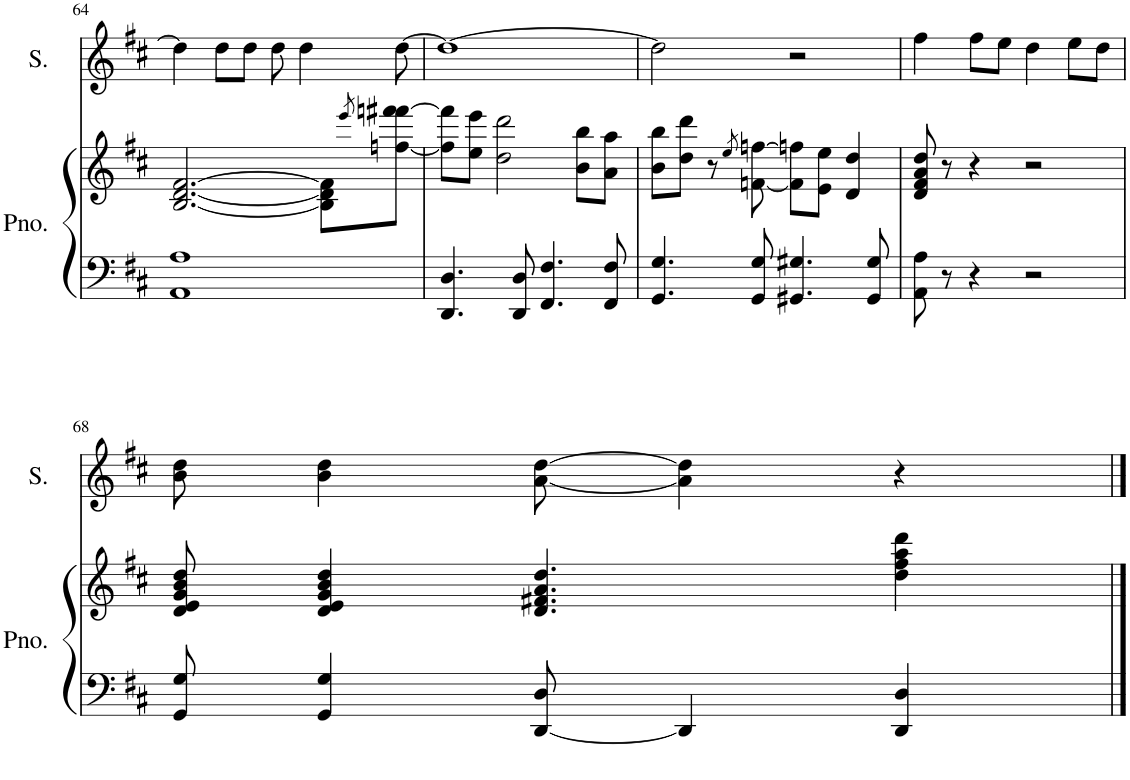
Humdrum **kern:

**kern	**kern	**kern
*part2	*part2	*part1
*staff3	*staff2	*staff1
*I"Piano	*	*I"Soprano
*I'Pno.	*	*I'S.
!!LO:PB:g=z
*clefF4	*clefG2	*clefG2
*k[f#c#]	*k[f#c#]	*k[f#c#]
*M4/4	*M4/4	*M4/4
=64	=64	=64
1AA 1A	[2.B/ [2.d/ [2.f#/	4dd\]
.	.	8dd\L
.	.	8dd\J
.	.	8dd\
.	.	4dd\
.	8B\] 8d\] 8f#\]L	.
.	8qeee/	.
.	[8ffn\ 8fffn\ [8fff#X\J	[8dd\
=65	=65	=65
4.DD/ 4.D/	8ff\] 8fff#\]L	1dd_
.	8ee\ 8eee\J	.
.	2dd\ 2ddd\	.
8DD/ 8D/	.	.
4.FF#/ 4.F#/	.	.
.	8b\ 8bb\L	.
8FF#/ 8F#/	8a\ 8aa\J	.
=66	=66	=66
4.GG/ 4.G/	8b\ 8bb\L	2dd\]
.	8dd\ 8ddd\J	.
.	8r	.
.	8qee/	.
8GG/ 8G/	[8fn\ [8ffn\	.
4.GG#X/ 4.G#X/	8f\] 8ffn\]L	2r
.	8e\ 8ee\J	.
.	4d/ 4dd/	.
8GG#/ 8G#/	.	.
=67	=67	=67
8AA\ 8A\	8d/ 8f#/ 8a/ 8dd/	4ff#\
8r	8r	.
4r	4r	8ff#\L
.	.	8ee\J
2r	2r	4dd\
.	.	8ee\L
.	.	8dd\J
!!LO:LB:g=z
=68	=68	=68
8GG/ 8G/	8d/ 8e/ 8g/ 8b/ 8dd/	8b\ 8dd\
4GG/ 4G/	4d/ 4e/ 4g/ 4b/ 4dd/	4b\ 4dd\
[8DD/ 8D/	4.d/ 4.f#X/ 4.a/ 4.dd/	[8a\ [8dd\
4DD/]	.	4a\] 4dd\]
4DD/ 4D/	4dd\ 4ff#\ 4aa\ 4ddd\	4r
==	==	==
*-	*-	*-
